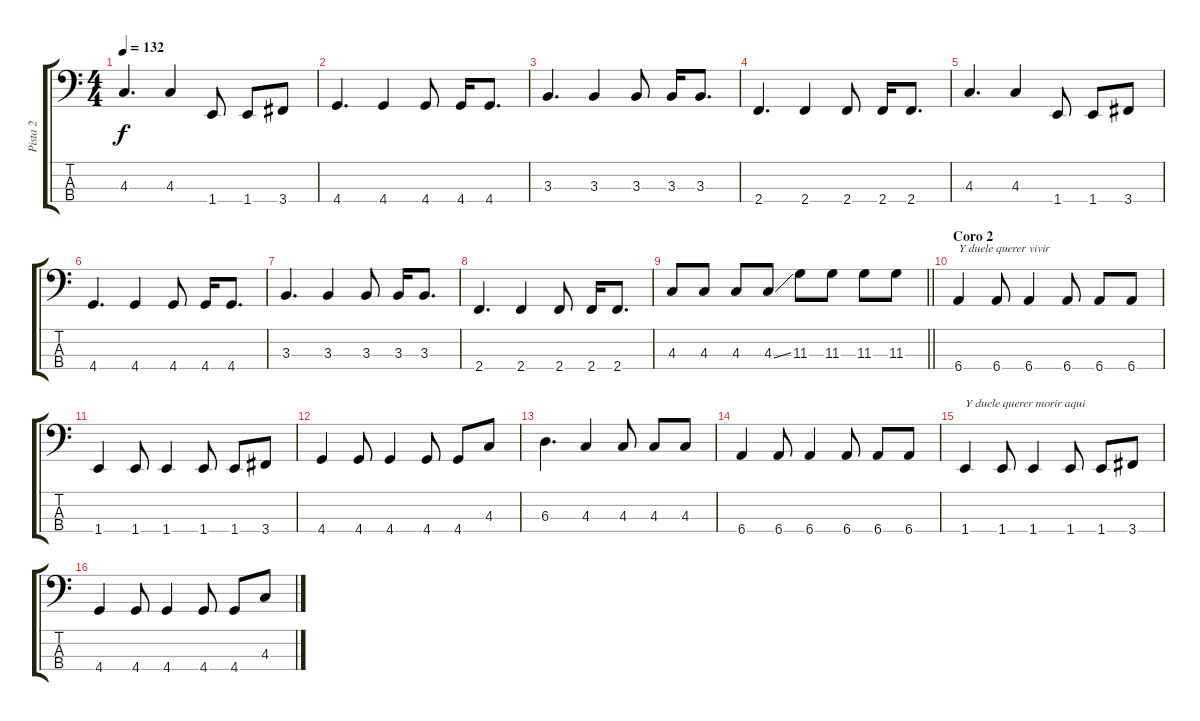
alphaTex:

\track ("Pista 2" "Pista 2") {instrument electricbassfinger}
\staff {score tabs}
\tuning (Gb2 Db2 Ab1 Eb1) {hide}
\ts (4 4)
\tempo 132
\clef f4
\ks c
4.3.4{d dy f} 4.3.4 1.4.8 1.4.8 3.4.8 |
4.4.4{d} 4.4.4 4.4.8 4.4.16 4.4.8{d} |
3.3.4{d} 3.3.4 3.3.8 3.3.16 3.3.8{d} |
2.4.4{d} 2.4.4 2.4.8 2.4.16 2.4.8{d} |
4.3.4{d} 4.3.4 1.4.8 1.4.8 3.4.8 |
4.4.4{d} 4.4.4 4.4.8 4.4.16 4.4.8{d} |
3.3.4{d} 3.3.4 3.3.8 3.3.16 3.3.8{d} |
2.4.4{d} 2.4.4 2.4.8 2.4.16 2.4.8{d} |
\barLineRight lightlight
4.3.8 4.3.8 4.3.8 4.3{ss}.8 11.3.8 11.3.8 11.3.8 11.3.8 |
\section ("" "Coro 2")
6.4.4{txt "Y duele querer vivir"} 6.4.8 6.4.4 6.4.8 6.4.8 6.4.8 |
1.4.4 1.4.8 1.4.4 1.4.8 1.4.8 3.4.8 |
4.4.4 4.4.8 4.4.4 4.4.8 4.4.8 4.3.8 |
6.3.4{d} 4.3.4 4.3.8 4.3.8 4.3.8 |
6.4.4 6.4.8 6.4.4 6.4.8 6.4.8 6.4.8 |
1.4.4{txt "Y duele querer morir aqui"} 1.4.8 1.4.4 1.4.8 1.4.8 3.4.8 |
4.4.4 4.4.8 4.4.4 4.4.8 4.4.8 4.3.8
